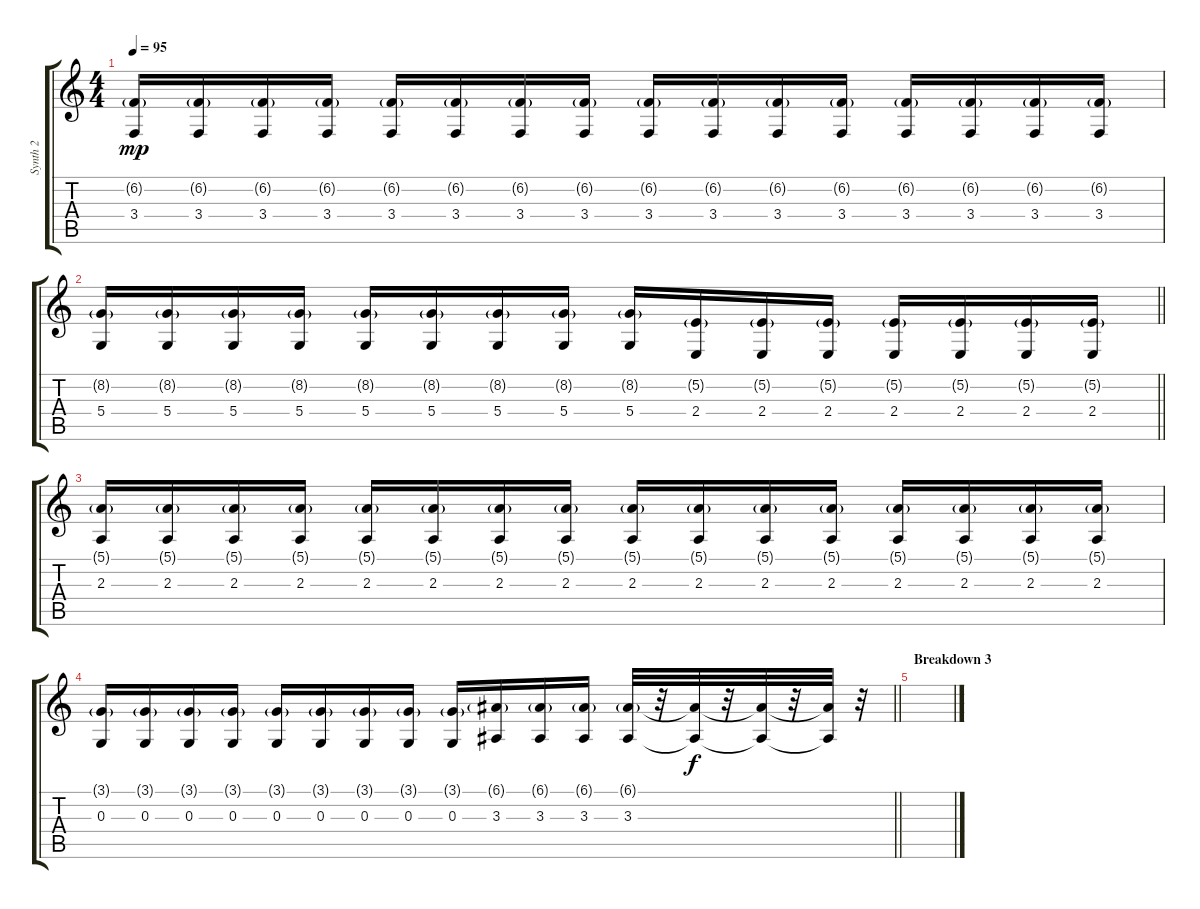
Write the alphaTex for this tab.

\track ("Synth 2" "Synth 2") {instrument recorder}
\staff {score tabs}
\tuning (E4 B3 G3 D3 A2 D2) {hide}
\ts (4 4)
\tempo 95
\clef g2
\ks c
(6.2{g} 3.4).16{dy mp} (6.2{g} 3.4).16 (6.2{g} 3.4).16 (6.2{g} 3.4).16 (6.2{g} 3.4).16 (6.2{g} 3.4).16 (6.2{g} 3.4).16 (6.2{g} 3.4).16 (6.2{g} 3.4).16 (6.2{g} 3.4).16 (6.2{g} 3.4).16 (6.2{g} 3.4).16 (6.2{g} 3.4).16 (6.2{g} 3.4).16 (6.2{g} 3.4).16 (6.2{g} 3.4).16 |
\barLineRight lightlight
(8.2{g} 5.4).16 (8.2{g} 5.4).16 (8.2{g} 5.4).16 (8.2{g} 5.4).16 (8.2{g} 5.4).16 (8.2{g} 5.4).16 (8.2{g} 5.4).16 (8.2{g} 5.4).16 (8.2{g} 5.4).16 (5.2{g} 2.4).16 (5.2{g} 2.4).16 (5.2{g} 2.4).16 (5.2{g} 2.4).16 (5.2{g} 2.4).16 (5.2{g} 2.4).16 (5.2{g} 2.4).16 |
\section ("" "")
(5.1{g} 2.3).16 (5.1{g} 2.3).16 (5.1{g} 2.3).16 (5.1{g} 2.3).16 (5.1{g} 2.3).16 (5.1{g} 2.3).16 (5.1{g} 2.3).16 (5.1{g} 2.3).16 (5.1{g} 2.3).16 (5.1{g} 2.3).16 (5.1{g} 2.3).16 (5.1{g} 2.3).16 (5.1{g} 2.3).16 (5.1{g} 2.3).16 (5.1{g} 2.3).16 (5.1{g} 2.3).16 |
\barLineRight lightlight
(3.1{g} 0.3).16 (3.1{g} 0.3).16 (3.1{g} 0.3).16 (3.1{g} 0.3).16 (3.1{g} 0.3).16 (3.1{g} 0.3).16 (3.1{g} 0.3).16 (3.1{g} 0.3).16 (3.1{g} 0.3).16 (6.1{g} 3.3).16 (6.1{g} 3.3).16 (6.1{g} 3.3).16 (6.1{g} 3.3).32 r.32{volume 0} (6.1{t} 3.3{t}).32{dy f volume 7} r.32{volume 0} (6.1{t} 3.3{t}).32{volume 7} r.32{volume 0} (6.1{t} 3.3{t}).32{volume 7} r.32 |
\section ("" "Breakdown 3")
